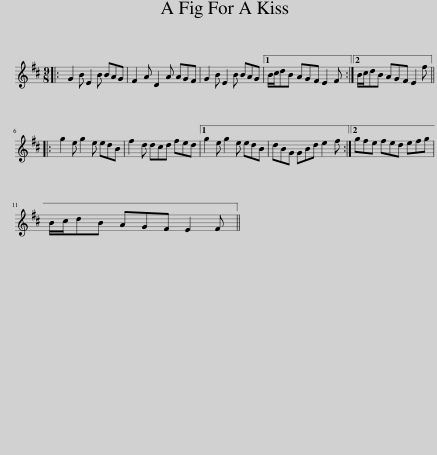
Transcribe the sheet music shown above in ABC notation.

X:1
L:1/8
M:9/8
I:linebreak $
K:D
V:1 treble
V:1
|: G2 B E2 B BAG | F2 A D2 A AGF | G2 B E2 B BAG |1 B/c/dB AGF E2 F :|2 B/c/dB AGF E2 f |:$ %5
 g2 e g2 e edB | f2 d dcd fed |1 g2 e g2 e edB | dBG GBd e2 f :|2 gfe fed efg |$ %10
 B/c/dB AGF E2 F || %11
